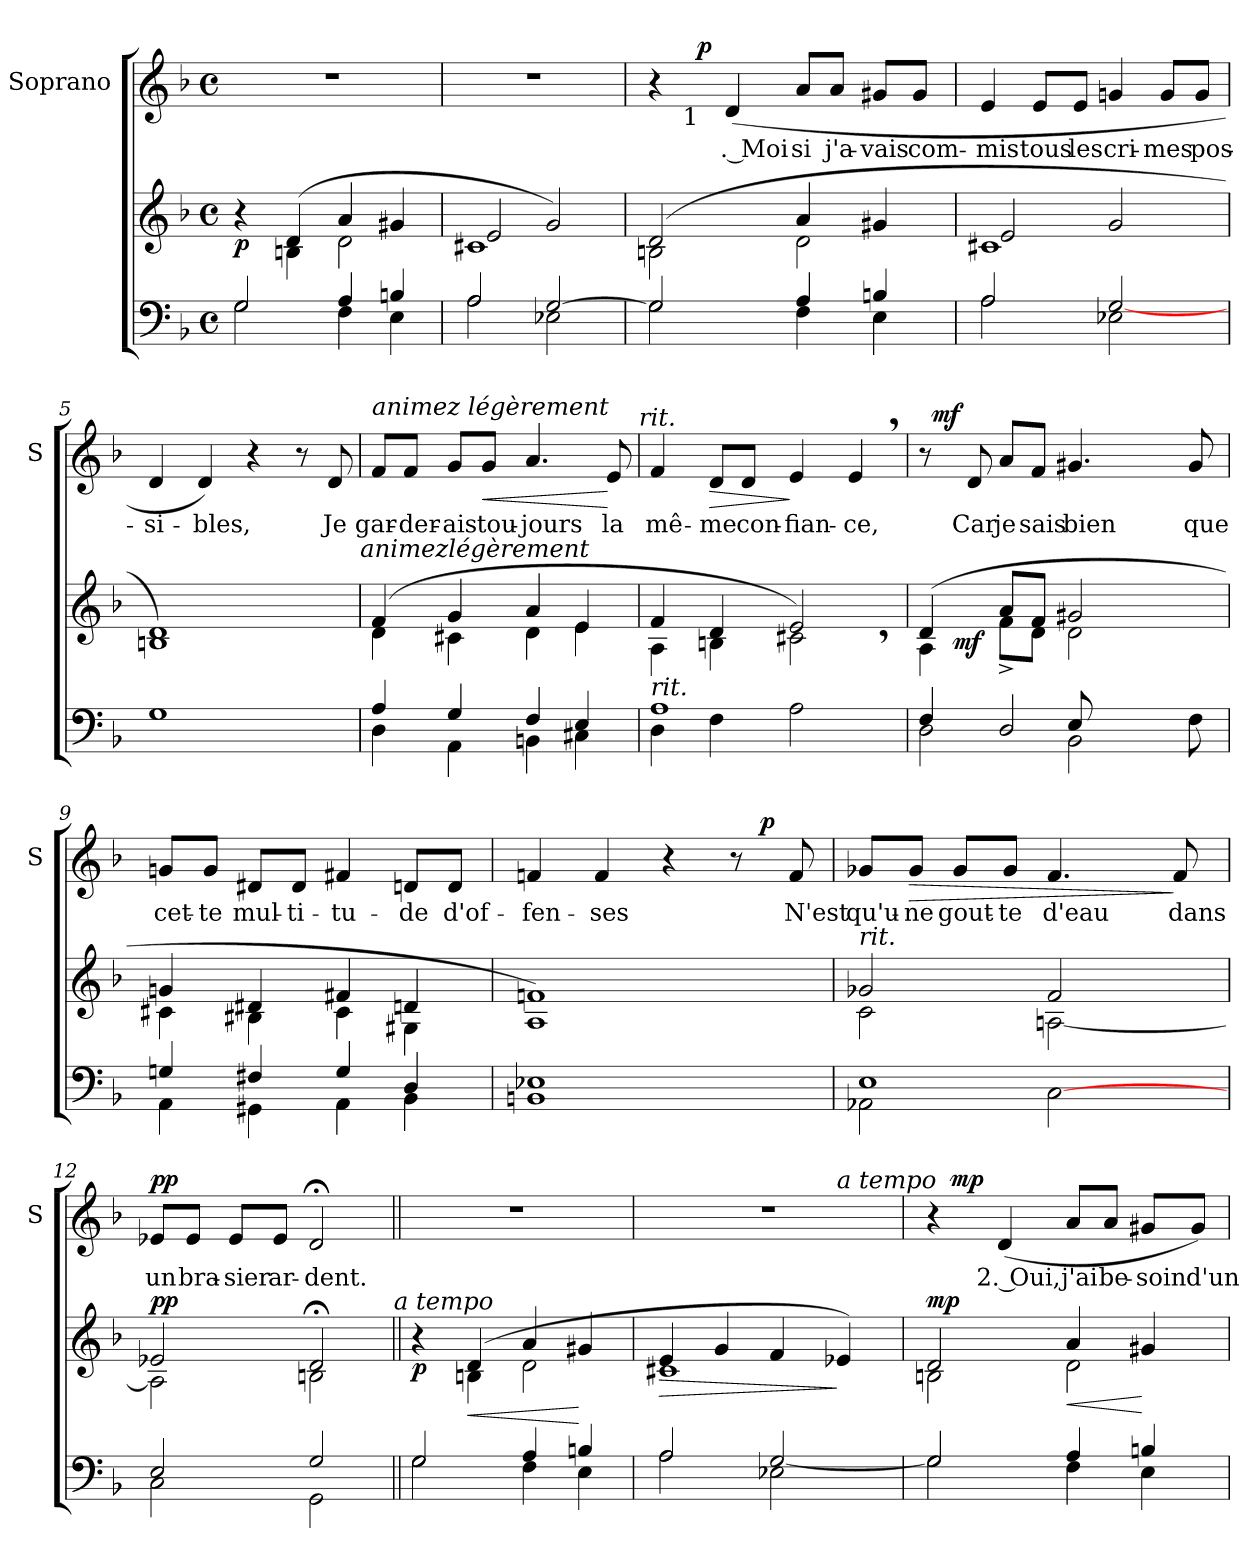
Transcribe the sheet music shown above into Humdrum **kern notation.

**kern	**kern	**dynam	**kern	**text	**dynam
*part2	*part2	*part2	*part1	*part1	*part1
*staff3	*staff2	*staff2/3	*staff1	*staff1	*staff1
*	*	*	*I"Soprano	*	*
*	*	*	*I'S	*	*
*clefF4	*clefG2	*	*clefG2	*	*
*k[b-]	*k[b-]	*	*k[b-]	*	*
*F:	*F:	*	*F:	*	*
*M4/4	*M4/4	*	*M4/4	*	*
*met(c)	*met(c)	*	*met(c)	*	*
=1	=1	=1	=1	=1	=1
*^	*^	*	*	*	*
!	!	!	!	!LO:DY:b	!	!	!
2G\	2G/	4ra	4ryy	p	1r	.	.
.	.	4Bn\	(4d/	.	.	.	.
4A/	4F\	4a/	2d\	.	.	.	.
4E\	4Bn/	4g#X/	.	.	.	.	.
=2	=2	=2	=2	=2	=2	=2	=2
2A/	2A\	1c#X	2e/	.	1r	.	.
[>2G/	2E-X\	.	2g/)	.	.	.	.
=3	=3	=3	=3	=3	=3	=3	=3
*	*	*	*	*	*^	*	*
2G/]	2G\	(2d/	2Bn\	.	4r	8ryy	.	.
!	!	!	!	!	!	!LO:TX:b:t=1	!	!
.	.	.	.	.	.	32ryy	.	.
!	!	!	!	!	!	!	!	!LO:DY:a
.	.	.	.	.	.	2ryy	.	p
!	!	!	!	!	!	!	!LO:LY:b:rj	!
.	.	.	.	.	(4d/	.	. Moi	.
!	!	!	!	!	!	!	!LO:LY:b	!
4A/	4F\	4a/	2d\	.	8a/L	.	si	.
!	!	!	!	!	!	!	!LO:LY:b	!
.	.	.	.	.	8a/J	.	j'a-	.
.	.	.	.	.	.	4ryy	.	.
!	!	!	!	!	!	!	!LO:LY:b:rj	!
4Bn/	4E\	4g#X/	.	.	8g#X/L	.	-vais	.
!	!	!	!	!	!	!	!LO:LY:b	!
.	.	.	.	.	8g#/J	.	com-	.
.	.	.	.	.	.	16.ryy	.	.
=4	=4	=4	=4	=4	=4	=4	=4	=4
!	!	!	!	!	!	!	!LO:LY:b	!
*	*	*	*	*	*v	*v	*	*
2A\	2A/	1c#X	2e/	.	4e/	-mis	.
!	!	!	!	!	!	!LO:LY:b	!
.	.	.	.	.	8e/L	tous	.
!	!	!	!	!	!	!LO:LY:b	!
.	.	.	.	.	8e/J	les	.
!	!	!	!	!	!	!LO:LY:b	!
2E-X\	[<2G/	.	2g/	.	4gni/	cri-	.
!	!	!	!	!	!	!LO:LY:b	!
.	.	.	.	.	8g/L	-mes	.
!	!	!	!	!	!	!LO:LY:b	!
.	.	.	.	.	8g/J	pos-	.
*v	*v	*	*	*	*	*	*
*	*v	*v	*	*	*	*
!!LO:LB:g=z
=5	=5	=5	=5	=5	=5
!	!	!	!	!LO:LY:b	!
1G	1Bn 1d)	.	4d/	-si-	.
!	!	!	!	!LO:LY:b	!
.	.	.	4d/)	-bles,	.
.	.	.	4r	.	.
.	.	.	8r	.	.
!	!	!	!	!LO:LY:b	!
.	.	.	8d/	Je	.
!	!LO:TX:a:i:t=animezlégèrement	!	!	!	!
=6	=6	=6	=6	=6	=6
*^	*^	*	*	*	*
!	!	!	!	!	!LO:TX:a:i:t=animez légèrement	!	!
!	!	!	!	!	!	!LO:LY:b	!
4A/	4D\	(4f/	4d\	.	8f/L	gar-	.
!	!	!	!	!	!	!LO:LY:b	!
.	.	.	.	.	8f/J	-der-	.
!	!	!	!	!	!	!LO:LY:b	!
4G/	4AA\	4g/	4c#X\	.	8g/L	-ais	.
!	!	!	!	!	!	!LO:LY:b	!LO:HP:b
.	.	.	.	.	8g/J	tou-	<
!	!	!	!	!	!	!LO:LY:b	!
4F/	4BBn\	4d\	4a/	.	4.a/	-jours	.
4E/	4C#X\	4e/	4e\	.	.	.	.
!	!	!	!	!	!	!LO:LY:b	!
.	.	.	.	.	8e/	la	[
*v	*v	*	*	*	*	*	*
*	*v	*v	*	*	*	*
!	!	!	!LO:TX:a:i:t=rit.	!	!
=7	=7	=7	=7	=7	=7
*^	*^	*	*	*	*
*	*^	*	*^	*	*	*	*
!LO:TX:a:i:t=rit.	!	!	!	!	!	!	!	!	!
!	!	!	!	!	!	!	!	!LO:LY:b	!
4...ryy	1A	4D\	32ryy	4A\	4f/	.	4f/	mê-	.
.	.	.	2ryy	.	.	.	.	.	.
!	!	!	!	!	!	!	!	!LO:LY:b	!LO:HP:b
.	.	4F\	.	4Bn\	4d/	.	8d/L	-me	>
!	!	!	!	!	!	!	!	!LO:LY:b	!
.	.	.	.	.	.	.	8d/J	con-	.
2ryy	.	.	.	.	.	.	.	.	.
!	!	!	!	!	!	!	!	!LO:LY:b	!
.	.	2A\	.	2e,>/)	2c#X\	.	4e/	-fian-	]
.	.	.	4...ryy	.	.	.	.	.	.
!	!	!	!	!	!	!	!	!LO:LY:b	!
.	.	.	.	.	.	.	4e,>/	-ce,	.
32ryy	.	.	.	.	.	.	.	.	.
!!LO:LB:g=z
=8	=8	=8	=8	=8	=8	=8	=8	=8	=8
*	*	*	*	*	*	*	*^	*	*
4F/	2D\	2ryy	16.ryy	4A\	(4d/	.	8r	32ryy	.	.
!	!	!	!	!	!	!	!	!	!	!LO:DY:a
.	.	.	.	.	.	.	.	2ryy	.	mf
!	!	!	!	!	!	!LO:DY:b	!	!	!	!
.	.	.	2ryy	.	.	mf	.	.	.	.
!	!	!	!	!	!	!	!	!	!LO:LY:b	!
.	.	.	.	.	.	.	8d/	.	Car	.
!	!	!	!	!	!	!	!	!	!LO:LY:b	!
2D/	.	.	.	8f^<\L	8a/L	.	8a/L	.	je	.
!	!	!	!	!	!	!	!	!	!LO:LY:b	!
.	.	.	.	8d\J	8f/J	.	8f/J	.	sais	.
!	!	!	!	!	!	!	!	!	!LO:LY:b	!
.	2BB-i\	8E/	.	2g#X/	2d\	.	4.g#X/	.	bien	.
.	.	.	.	.	.	.	.	4...ryy	.	.
.	.	.	4ryy	.	.	.	.	.	.	.
.	.	4ryy	.	.	.	.	.	.	.	.
4ryy	.	.	.	.	.	.	.	.	.	.
.	.	.	8ryy	.	.	.	.	.	.	.
!	!	!	!	!	!	!	!	!	!LO:LY:b	!
.	.	8F\	.	.	.	.	8g#/	.	que	.
.	.	.	32ryy	.	.	.	.	.	.	.
*	*v	*v	*	*	*	*	*	*	*	*
*	*	*	*v	*v	*	*	*	*	*
=9	=9	=9	=9	=9	=9	=9	=9	=9
!	!	!	!	!	!	!	!LO:LY:b	!
*	*	*	*	*	*v	*v	*	*
4Gni/	4AA\	4gn/	4c#X\	.	8gn/L	cet-	.
!	!	!	!	!	!	!LO:LY:b	!
.	.	.	.	.	8g/J	-te	.
!	!	!	!	!	!	!LO:LY:b	!
4F#X/	4GG#X\	4d#X/	4B#X\	.	8d#X/L	mul-	.
!	!	!	!	!	!	!LO:LY:b	!
.	.	.	.	.	8d#/J	-ti-	.
!	!	!	!	!	!	!LO:LY:b	!
4AA\	4G/	4f#X/	4c#\	.	4f#X/	-tu-	.
!	!	!	!	!	!	!LO:LY:b	!
4BB-i\	4D/	4dn/	4G#X\	.	8dn/L	-de	.
!	!	!	!	!	!	!LO:LY:b	!
.	.	.	.	.	8d/J	d'of-	.
*v	*v	*	*	*	*	*	*
*	*v	*v	*	*	*	*
=10	=10	=10	=10	=10	=10
!	!	!	!	!LO:LY:b	!
*	*	*	*^	*	*
1BBn 1E-X	1A 1fni)	.	4fni/	2ryy	-fen-	.
!	!	!	!	!	!LO:LY:b	!
.	.	.	4f/	.	-ses	.
.	.	.	4r	4ryy	.	.
.	.	.	8r	16ryy	.	.
!	!	!	!	!	!	!LO:DY:a
.	.	.	.	8.ryy	.	p
!	!	!	!	!	!LO:LY:b	!
.	.	.	8f/	.	N'est	.
!!LO:LB:g=z
=11	=11	=11	=11	=11	=11	=11
*^	*^	*	*	*	*	*
*	*^	*	*^	*	*	*	*	*
!	!	!	!	!	!	!	!LO:TX:a:i:t=rit.	!	!	!
!	!	!	!LO:TX:a:i:t=rit.	!	!	!	!	!	!	!
!	!	!	!	!	!	!	!	!	!LO:LY:b	!
*	*	*	*	*	*	*	*v	*v	*	*
2ryy	1E	2AA-X\	8ryy	2g-X/	2c\	.	8g-X/L	qu'u-	.
!	!	!	!	!	!	!	!	!LO:LY:b:rj	!LO:HP:b
.	.	.	2..ryy	.	.	.	8g-/J	-ne	>
!	!	!	!	!	!	!	!	!LO:LY:b	!
.	.	.	.	.	.	.	8g-/L	gout-	.
!	!	!	!	!	!	!	!	!LO:LY:b:rj	!
.	.	.	.	.	.	.	8g-/J	-te	.
!	!	!	!	!	!	!	!	!LO:LY:b	!
8ryy	.	[<2C\	.	[<2Ani\	2f/	.	4.f/	d'eau	.
32ryy	.	.	.	.	.	.	.	.	.
4ryy	.	.	.	.	.	.	.	.	.
!	!	!	!	!	!	!	!	!LO:LY:b	!
.	.	.	.	.	.	.	8f/	dans	]
16.ryy	.	.	.	.	.	.	.	.	.
*	*v	*v	*	*	*	*	*	*	*
*	*	*	*v	*v	*	*	*	*
=12	=12	=12	=12	=12	=12	=12	=12
!	!	!	!	!LO:DY:a	!	!LO:LY:b	!LO:DY:a
2E/	2C\	2e-X/	2A\]	pp	8e-X/L	un	pp
!	!	!	!	!	!	!LO:LY:b	!
.	.	.	.	.	8e-/J	bra-	.
!	!	!	!	!	!	!LO:LY:b:rj	!
.	.	.	.	.	8e-/L	-sier	.
!	!	!	!	!	!	!LO:LY:b	!
.	.	.	.	.	8e-/J	ar-	.
!	!	!	!	!	!	!LO:LY:b	!
2G/	2GG\	2d;</	2Bn\	.	2d;/	-dent.	.
!	!	!	!LO:TX:a:i:t=a tempo	!	!	!	!
=13||	=13||	=13||	=13||	=13||	=13||	=13||	=13||
!	!	!	!	!LO:DY:b	!	!	!
2G/	2G\	4ra	4ryy	p	1r	.	.
!	!	!	!	!LO:HP:b	!	!	!
.	.	4Bn\	(4d/	<	.	.	.
4A/	4F\	4a/	2d\	.	.	.	.
4Bn/	4E\	4g#X/	.	[	.	.	.
=14	=14	=14	=14	=14	=14	=14	=14
!	!	!	!	!LO:HP:b	!	!	!
*	*	*	*^	*	*^	*	*
2A/	2A\	2ryy	1c#X	4e/	>	1r	2.ryy	.	.
.	.	.	.	4g/	.	.	.	.	.
2E-X\	[>2G/	8..ryy	.	4f/	.	.	.	.	.
.	.	4ryy	.	.	.	.	.	.	.
!	!	!	!	!	!	!	!LO:TX:a:i:t=a tempo	!	!
.	.	.	.	4e-X/)	]	.	4ryy	.	.
.	.	32ryy	.	.	.	.	.	.	.
*	*	*	*v	*v	*	*	*	*	*
=15	=15	=15	=15	=15	=15	=15	=15	=15
!	!	!	!	!LO:DY:a	!	!	!	!
2G/	2G\]	2d/	2Bn\	mp	4r	16ryy	.	.
!	!	!	!	!	!	!	!	!LO:DY:a
.	.	.	.	.	.	2...ryy	.	mp
!	!	!	!	!	!	!	!LO:LY:b:rj	!
.	.	.	.	.	(4d/	.	2. Oui,	.
!	!	!	!	!LO:HP:b	!	!	!LO:LY:b	!
4A/	4F\	4a/	2d\	<	8a/L	.	j'ai	.
!	!	!	!	!	!	!	!LO:LY:b	!
.	.	.	.	.	8a/J	.	be-	.
!	!	!	!	!	!	!	!LO:LY:b	!
4Bn/	4E\	4g#X/	.	[	8g#X/L	.	-soin	.
!	!	!	!	!	!	!	!LO:LY:b	!
.	.	.	.	.	8g#/J)	.	d'un	.
*v	*v	*	*	*	*v	*v	*	*
*	*v	*v	*	*	*	*
=	=	=	=	=	=
*-	*-	*-	*-	*-	*-
